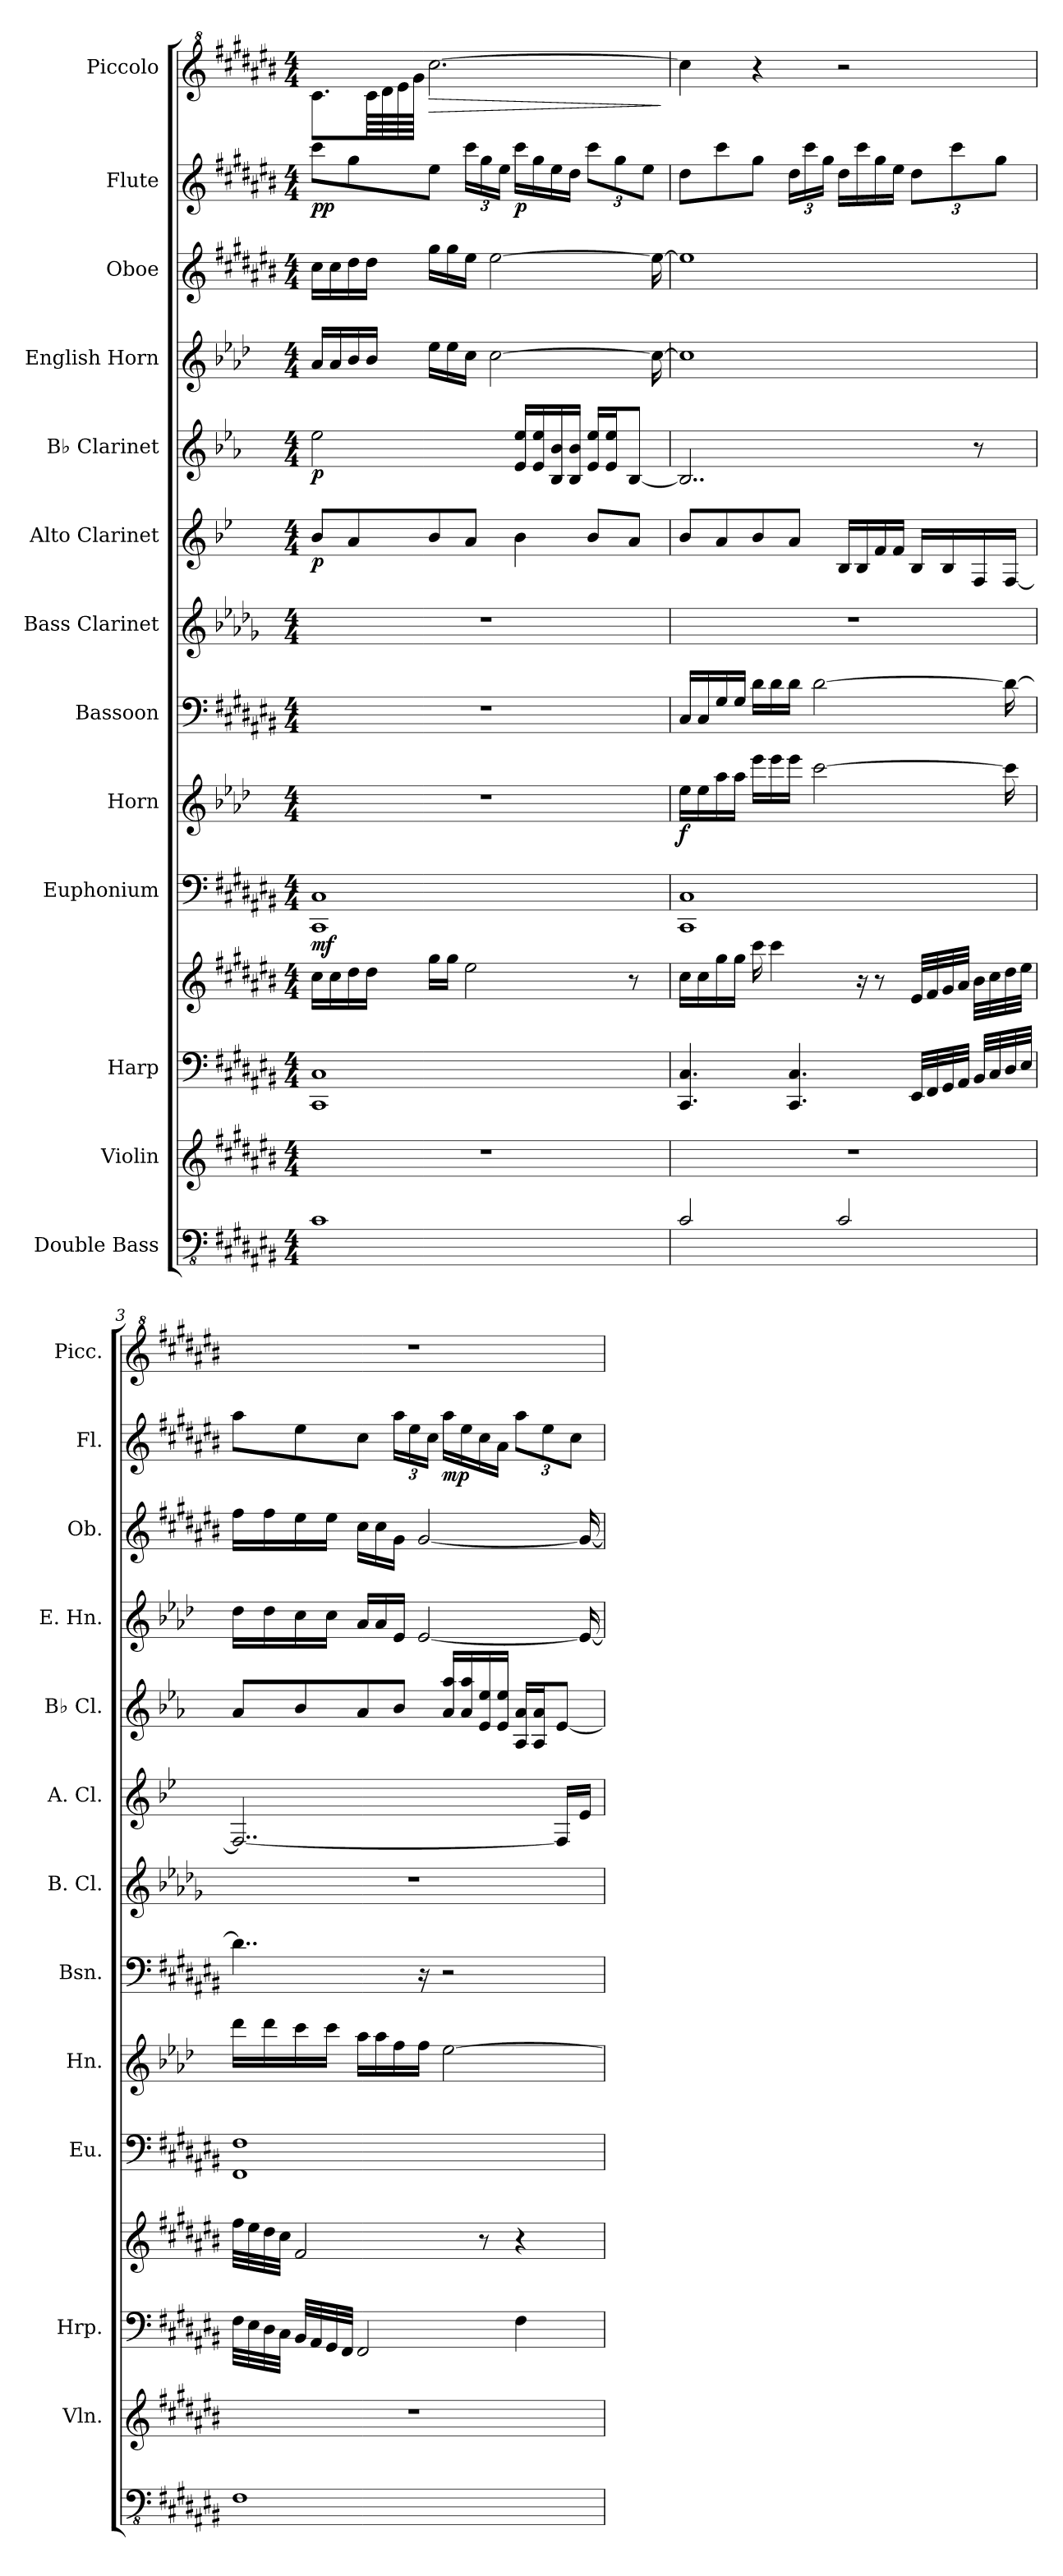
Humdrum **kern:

**kern	**kern	**kern	**kern	**kern	**dynam	**kern	**dynam	**kern	**kern	**kern	**dynam	**kern	**dynam	**kern	**kern	**kern	**dynam	**kern	**dynam
*part13	*part12	*part11	*part11	*part10	*part10	*part9	*part9	*part8	*part7	*part6	*part6	*part5	*part5	*part4	*part3	*part2	*part2	*part1	*part1
*staff14	*staff13	*staff12	*staff11	*staff10	*staff10	*staff9	*staff9	*staff8	*staff7	*staff6	*staff6	*staff5	*staff5	*staff4	*staff3	*staff2	*staff2	*staff1	*staff1
*I"Double Bass	*I"Violin	*I"Harp	*	*I"Euphonium	*	*I"Horn	*	*I"Bassoon	*I"Bass Clarinet	*I"Alto Clarinet	*	*I"B♭ Clarinet	*	*I"English Horn	*I"Oboe	*I"Flute	*	*I"Piccolo	*
*	*I'Vln.	*I'Hrp.	*	*I'Eu.	*	*I'Hn.	*	*I'Bsn.	*I'B. Cl.	*I'A. Cl.	*	*I'B♭ Cl.	*	*I'E. Hn.	*I'Ob.	*I'Fl.	*	*I'Picc.	*
*clefFv4	*clefG2	*clefF4	*clefG2	*clefF4	*	*clefG2	*	*clefF4	*clefG2	*clefG2	*	*clefG2	*	*clefG2	*clefG2	*clefG2	*	*clefG^2	*
*ITrd7c12	*	*	*	*	*	*ITrd4c7	*	*	*ITrd8c14	*ITrd5c9	*	*ITrd1c2	*	*ITrd4c7	*	*	*	*ITrd-7c-12	*
*k[f#c#g#d#a#e#b#]	*k[f#c#g#d#a#e#b#]	*k[f#c#g#d#a#e#b#]	*k[f#c#g#d#a#e#b#]	*k[f#c#g#d#a#e#b#]	*	*k[b-e-a-d-g-]	*	*k[f#c#g#d#a#e#b#]	*k[b-e-a-d-g-]	*k[b-e-a-d-g-]	*	*k[b-e-a-d-g-]	*	*k[b-e-a-d-g-]	*k[f#c#g#d#a#e#b#]	*k[f#c#g#d#a#e#b#]	*	*k[f#c#g#d#a#e#b#]	*
*C#:	*C#:	*C#:	*C#:	*C#:	*	*D-:	*	*C#:	*D-:	*D-:	*	*D-:	*	*D-:	*C#:	*C#:	*	*C#:	*
*M4/4	*M4/4	*M4/4	*M4/4	*M4/4	*	*M4/4	*	*M4/4	*M4/4	*M4/4	*	*M4/4	*	*M4/4	*M4/4	*M4/4	*	*M4/4	*
=1	=1	=1	=1	=1	=1	=1	=1	=1	=1	=1	=1	=1	=1	=1	=1	=1	=1	=1	=1
!	!	!	!	!	!LO:DY:b	!	!	!	!	!	!LO:DY:b	!	!LO:DY:b	!	!	!	!LO:DY:b	!	!
1CC#	1r	1CC# 1C#	16cc#\LL	1CC# 1C#	mf	1r	.	1r	1r	8d-/L	p	2dd-\	p	16d-/LL	16cc#\LL	8ccc#\L	pp	8.ccc#\L	.
.	.	.	16cc#\	.	.	.	.	.	.	.	.	.	.	16d-/	16cc#\	.	.	.	.
.	.	.	16dd#\	.	.	.	.	.	.	8c/	.	.	.	16e-/	16dd#\	8gg#\	.	.	.
.	.	.	16dd#\JJ	.	.	.	.	.	.	.	.	.	.	16e-/JJ	16dd#\JJ	.	.	64ccc#\LLL	.
.	.	.	.	.	.	.	.	.	.	.	.	.	.	.	.	.	.	64ddd#\	.
.	.	.	.	.	.	.	.	.	.	.	.	.	.	.	.	.	.	64eee#\	.
.	.	.	.	.	.	.	.	.	.	.	.	.	.	.	.	.	.	64ggg#\JJJJ	.
!	!	!	!	!	!	!	!	!	!	!	!	!	!	!	!	!	!	!	!LO:HP:b
.	.	.	16gg#\LL	.	.	.	.	.	.	8d-/	.	.	.	16a-\LL	16gg#\LL	8ee#\J	.	[2.cccc#\	>
.	.	.	16gg#\JJ	.	.	.	.	.	.	.	.	.	.	16a-\	16gg#\	.	.	.	.
*	*	*	*	*	*	*	*	*	*	*	*	*	*	*	*	*Xbrackettup	*	*	*
.	.	.	2ee#\	.	.	.	.	.	.	8c/J	.	.	.	16f\JJ	16ee#\JJ	24ccc#\LL	.	.	.
.	.	.	.	.	.	.	.	.	.	.	.	.	.	.	.	24gg#\	.	.	.
.	.	.	.	.	.	.	.	.	.	.	.	.	.	[2f\	[2ee#\	.	.	.	.
.	.	.	.	.	.	.	.	.	.	.	.	.	.	.	.	24ee#\JJ	.	.	.
!	!	!	!	!	!	!	!	!	!	!	!	!	!	!	!	!	!LO:DY:b	!	!
.	.	.	.	.	.	.	.	.	.	4d-\	.	16d-/ 16dd-/LL	.	.	.	16ccc#\LL	p	.	.
.	.	.	.	.	.	.	.	.	.	.	.	16d-/ 16dd-/	.	.	.	16gg#\	.	.	.
.	.	.	.	.	.	.	.	.	.	.	.	16A-/ 16a-/	.	.	.	16ee#\	.	.	.
.	.	.	.	.	.	.	.	.	.	.	.	16A-/ 16a-/JJ	.	.	.	16dd#\JJ	.	.	.
.	.	.	.	.	.	.	.	.	.	8d-/L	.	16d-/ 16dd-/LL	.	.	.	12ccc#\L	.	.	.
.	.	.	.	.	.	.	.	.	.	.	.	16d-/ 16dd-/J	.	.	.	.	.	.	.
.	.	.	.	.	.	.	.	.	.	.	.	.	.	.	.	12gg#\	.	.	.
.	.	.	8r	.	.	.	.	.	.	8c/J	.	[8A-/J	.	.	.	.	.	.	.
.	.	.	.	.	.	.	.	.	.	.	.	.	.	.	.	12ee#\J	.	.	.
.	.	.	.	.	.	.	.	.	.	.	.	.	.	16f\_	16ee#\_	.	.	.	.
.	.	.	.	.	.	.	.	.	.	.	.	.	.	.	.	.	.	.	]
!!LO:PB:g=z
=2	=2	=2	=2	=2	=2	=2	=2	=2	=2	=2	=2	=2	=2	=2	=2	=2	=2	=2	=2
!	!	!	!	!	!	!	!LO:DY:b	!	!	!	!	!	!	!	!	!	!	!	!
2CC#/	1r	4.CC#/ 4.C#/	16cc#\LL	1CC# 1C#	.	16a-\LL	f	16C#/LL	1r	8d-/L	.	2..A-/]	.	1f]	1ee#]	8dd#\L	.	4cccc#\]	.
.	.	.	16cc#\	.	.	16a-\	.	16C#/	.	.	.	.	.	.	.	.	.	.	.
.	.	.	16gg#\	.	.	16dd-\	.	16G#/	.	8c/	.	.	.	.	.	8ccc#\	.	.	.
.	.	.	16gg#\JJ	.	.	16dd-\JJ	.	16G#/JJ	.	.	.	.	.	.	.	.	.	.	.
.	.	.	16ccc#\	.	.	16aa-\LL	.	16d#\LL	.	8d-/	.	.	.	.	.	8gg#\J	.	4r	.
.	.	.	4ccc#\	.	.	16aa-\	.	16d#\	.	.	.	.	.	.	.	.	.	.	.
.	.	4.CC#/ 4.C#/	.	.	.	16aa-\JJ	.	16d#\JJ	.	8c/J	.	.	.	.	.	24dd#\LL	.	.	.
.	.	.	.	.	.	.	.	.	.	.	.	.	.	.	.	24ccc#\	.	.	.
.	.	.	.	.	.	[2ff\	.	[2d#\	.	.	.	.	.	.	.	.	.	.	.
.	.	.	.	.	.	.	.	.	.	.	.	.	.	.	.	24gg#\JJ	.	.	.
2CC#/	.	.	.	.	.	.	.	.	.	16D-/LL	.	.	.	.	.	16dd#\LL	.	2r	.
.	.	.	16r	.	.	.	.	.	.	16D-/	.	.	.	.	.	16ccc#\	.	.	.
.	.	.	8r	.	.	.	.	.	.	16A-/	.	.	.	.	.	16gg#\	.	.	.
.	.	.	.	.	.	.	.	.	.	16A-/JJ	.	.	.	.	.	16ee#\JJ	.	.	.
.	.	32EE#/LLL	32e#/LLL	.	.	.	.	.	.	16D-/LL	.	.	.	.	.	12dd#\L	.	.	.
.	.	32FF#/	32f#/	.	.	.	.	.	.	.	.	.	.	.	.	.	.	.	.
.	.	32GG#/	32g#/	.	.	.	.	.	.	16D-/	.	.	.	.	.	.	.	.	.
.	.	.	.	.	.	.	.	.	.	.	.	.	.	.	.	12ccc#\	.	.	.
.	.	32AA#/JJJ	32a#/JJJ	.	.	.	.	.	.	.	.	.	.	.	.	.	.	.	.
.	.	32BB#/LLL	32b#\LLL	.	.	.	.	.	.	16AA-/	.	8r	.	.	.	.	.	.	.
.	.	32C#/	32cc#\	.	.	.	.	.	.	.	.	.	.	.	.	.	.	.	.
.	.	.	.	.	.	.	.	.	.	.	.	.	.	.	.	12gg#\J	.	.	.
.	.	32D#/	32dd#\	.	.	16ff\]	.	16d#\_	.	[16AA-/JJ	.	.	.	.	.	.	.	.	.
.	.	32E#/JJJ	32ee#\JJJ	.	.	.	.	.	.	.	.	.	.	.	.	.	.	.	.
!!LO:PB:g=z
=3	=3	=3	=3	=3	=3	=3	=3	=3	=3	=3	=3	=3	=3	=3	=3	=3	=3	=3	=3
1FFF#	1r	32F#\LLL	32ff#\LLL	1FF# 1F#	.	16gg-\LL	.	4..d#\]	1r	2..AA-/_	.	8g-/L	.	16g-\LL	16ff#\LL	8aa#\L	.	1r	.
.	.	32E#\	32ee#\	.	.	.	.	.	.	.	.	.	.	.	.	.	.	.	.
.	.	32D#\	32dd#\	.	.	16gg-\	.	.	.	.	.	.	.	16g-\	16ff#\	.	.	.	.
.	.	32C#\JJJ	32cc#\JJJ	.	.	.	.	.	.	.	.	.	.	.	.	.	.	.	.
.	.	32BB#/LLL	2f#/	.	.	16ff\	.	.	.	.	.	8a-/	.	16f\	16ee#\	8ee#\	.	.	.
.	.	32AA#/	.	.	.	.	.	.	.	.	.	.	.	.	.	.	.	.	.
.	.	32GG#/	.	.	.	16ff\JJ	.	.	.	.	.	.	.	16f\JJ	16ee#\JJ	.	.	.	.
.	.	32FF#/JJJ	.	.	.	.	.	.	.	.	.	.	.	.	.	.	.	.	.
.	.	2FF#/	.	.	.	16dd-\LL	.	.	.	.	.	8g-/	.	16d-/LL	16cc#\LL	8cc#\J	.	.	.
.	.	.	.	.	.	16dd-\	.	.	.	.	.	.	.	16d-/	16cc#\	.	.	.	.
.	.	.	.	.	.	16b-\	.	.	.	.	.	8a-/J	.	16A-/JJ	16g#\JJ	24aa#\LL	.	.	.
.	.	.	.	.	.	.	.	.	.	.	.	.	.	.	.	24ee#\	.	.	.
.	.	.	.	.	.	16b-\JJ	.	16r	.	.	.	.	.	[2A-/	[2g#/	.	.	.	.
.	.	.	.	.	.	.	.	.	.	.	.	.	.	.	.	24cc#\JJ	.	.	.
!	!	!	!	!	!	!	!	!	!	!	!	!	!	!	!	!	!LO:DY:b	!	!
.	.	.	.	.	.	[2a-\	.	2r	.	.	.	16g-/ 16gg-/LL	.	.	.	16aa#\LL	mp	.	.
.	.	.	.	.	.	.	.	.	.	.	.	16g-/ 16gg-/	.	.	.	16ee#\	.	.	.
.	.	.	8r	.	.	.	.	.	.	.	.	16d-/ 16dd-/	.	.	.	16cc#\	.	.	.
.	.	.	.	.	.	.	.	.	.	.	.	16d-/ 16dd-/JJ	.	.	.	16a#\JJ	.	.	.
.	.	4F#\	4r	.	.	.	.	.	.	.	.	16G-/ 16g-/LL	.	.	.	12aa#\L	.	.	.
.	.	.	.	.	.	.	.	.	.	.	.	16G-/ 16g-/J	.	.	.	.	.	.	.
.	.	.	.	.	.	.	.	.	.	.	.	.	.	.	.	12ee#\	.	.	.
.	.	.	.	.	.	.	.	.	.	16AA-/LL]	.	[8d-/J	.	.	.	.	.	.	.
.	.	.	.	.	.	.	.	.	.	.	.	.	.	.	.	12cc#\J	.	.	.
.	.	.	.	.	.	.	.	.	.	16G-/JJ	.	.	.	16A-/_	16g#/_	.	.	.	.
=	=	=	=	=	=	=	=	=	=	=	=	=	=	=	=	=	=	=	=
*-	*-	*-	*-	*-	*-	*-	*-	*-	*-	*-	*-	*-	*-	*-	*-	*-	*-	*-	*-
